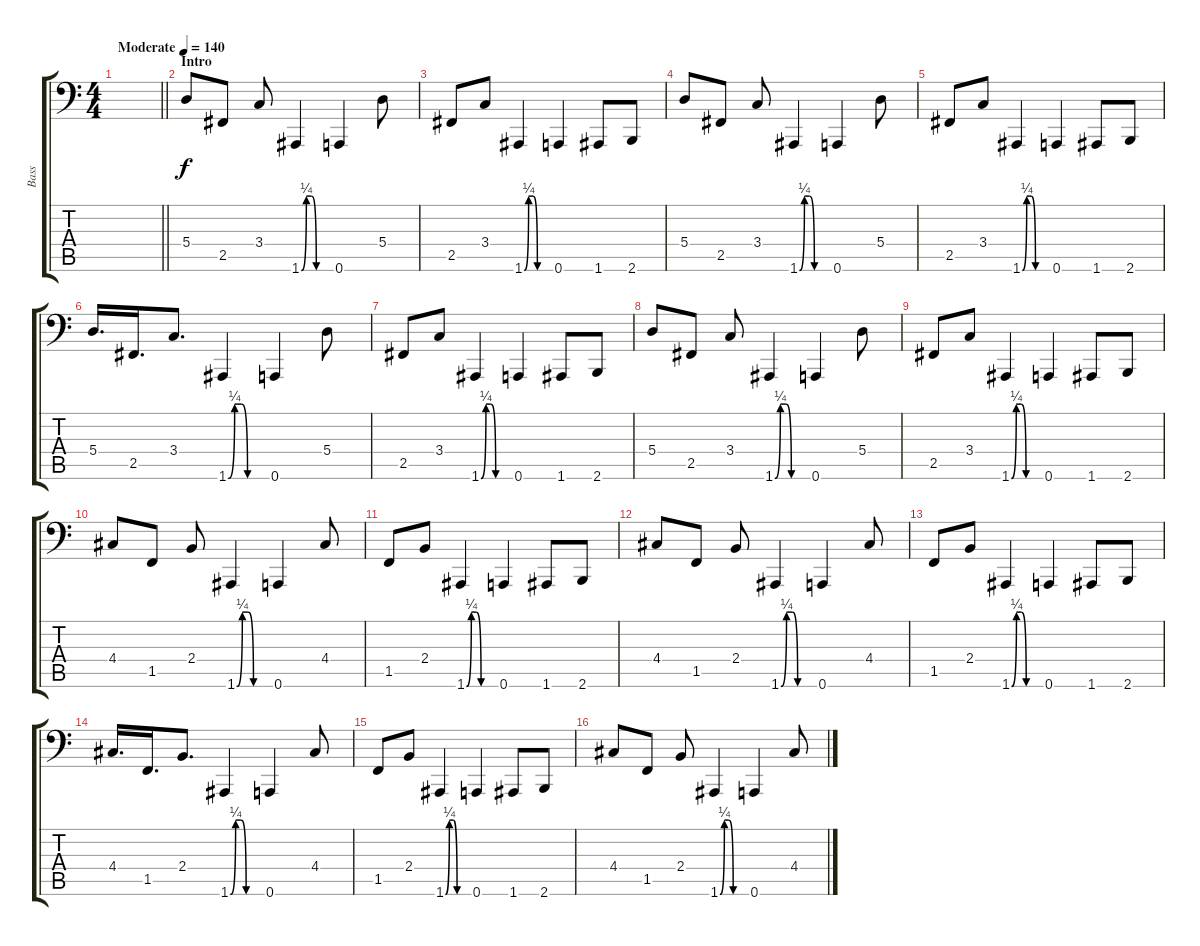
\track ("Bass" "Bass") {instrument electricbassfinger}
\staff {score tabs}
\tuning (B2 Gb2 D2 A1 E1 A0) {hide}
\ts (4 4)
\tempo (140 "Moderate")
\clef f4
\barLineRight lightlight
\ks c
|
\section ("" "Intro")
5.4.8 2.5.8 3.4.8 1.6{be (custom 0 0 10 1 20 1 30 0 60 0)}.4 0.6.4 5.4.8 |
2.5.8 3.4.8 1.6{be (custom 0 0 10 1 20 1 30 0 60 0)}.4 0.6.4 1.6.8 2.6.8 |
5.4.8 2.5.8 3.4.8 1.6{be (custom 0 0 10 1 20 1 30 0 60 0)}.4 0.6.4 5.4.8 |
2.5.8 3.4.8 1.6{be (custom 0 0 10 1 20 1 30 0 60 0)}.4 0.6.4 1.6.8 2.6.8 |
5.4.16{d} 2.5.16{d} 3.4.8{d} 1.6{be (custom 0 0 10 1 20 1 30 0 60 0)}.4 0.6.4 5.4.8 |
2.5.8 3.4.8 1.6{be (custom 0 0 10 1 20 1 30 0 60 0)}.4 0.6.4 1.6.8 2.6.8 |
5.4.8 2.5.8 3.4.8 1.6{be (custom 0 0 10 1 20 1 30 0 60 0)}.4 0.6.4 5.4.8 |
2.5.8 3.4.8 1.6{be (custom 0 0 10 1 20 1 30 0 60 0)}.4 0.6.4 1.6.8 2.6.8 |
4.4.8 1.5.8 2.4.8 1.6{be (custom 0 0 10 1 20 1 30 0 60 0)}.4 0.6.4 4.4.8 |
1.5.8 2.4.8 1.6{be (custom 0 0 10 1 20 1 30 0 60 0)}.4 0.6.4 1.6.8 2.6.8 |
4.4.8 1.5.8 2.4.8 1.6{be (custom 0 0 10 1 20 1 30 0 60 0)}.4 0.6.4 4.4.8 |
1.5.8 2.4.8 1.6{be (custom 0 0 10 1 20 1 30 0 60 0)}.4 0.6.4 1.6.8 2.6.8 |
4.4.16{d} 1.5.16{d} 2.4.8{d} 1.6{be (custom 0 0 10 1 20 1 30 0 60 0)}.4 0.6.4 4.4.8 |
1.5.8 2.4.8 1.6{be (custom 0 0 10 1 20 1 30 0 60 0)}.4 0.6.4 1.6.8 2.6.8 |
4.4.8 1.5.8 2.4.8 1.6{be (custom 0 0 10 1 20 1 30 0 60 0)}.4 0.6.4 4.4.8
